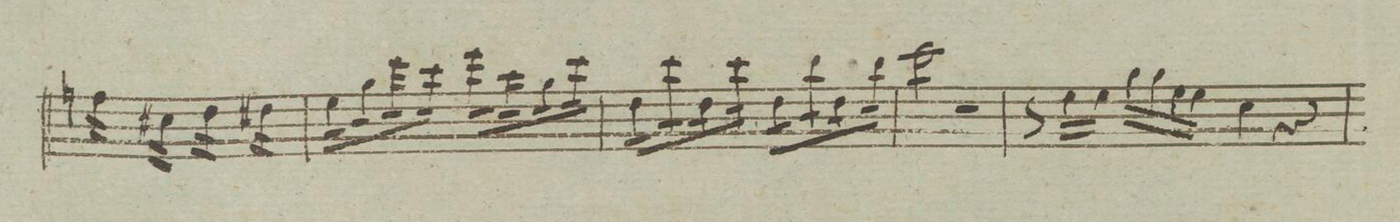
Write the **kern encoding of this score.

**kern	**dynam
*I"Violino. 1mo	*
*clefG2	*
*k[]	*
*met(c|)	*
*M2/2	*
16ffn\LL	.
16ff\	.
16ff\	.
16ff\JJ	.
16cc#X\LL	.
16cc#\	.
16cc#\	.
16cc#\JJ	.
16dd\LL	.
16dd\	.
16dd\	.
16dd\JJ	.
16dd#X\LL	.
16dd#\	.
16dd#\	.
16dd#\JJ	.
=238	=238
16ee\LL	.
16ee\	.
16gg\	.
16gg\	.
16eee\	.
16eee\	.
16ccc\	.
16ccc\JJ	.
16eee\LL	.
16eee\	.
16ccc\	.
16ccc\	.
16gg\	.
16gg\	.
16ccc\	.
16ccc\JJ	.
=239	=239
16dd\LL	.
16dd\	.
16ccc\	.
16ccc\	.
16dd\	.
16dd\	.
16ccc\	.
16ccc\JJ	.
16dd\LL	.
16dd\	.
16bb\	.
16bb\	.
16dd\	.
16dd\	.
16bb\	.
16bb\JJ	.
=240	=240
2ccc\	.
2r	.
=241	=241
8r	.
*Xtremolo	*
16ee\LL	.
16ee\JJ	.
16gg\LL	.
16gg\	.
16ee\	.
16ee\JJ	.
4cc\	.
4r	.
=242	=242
*-	*-
